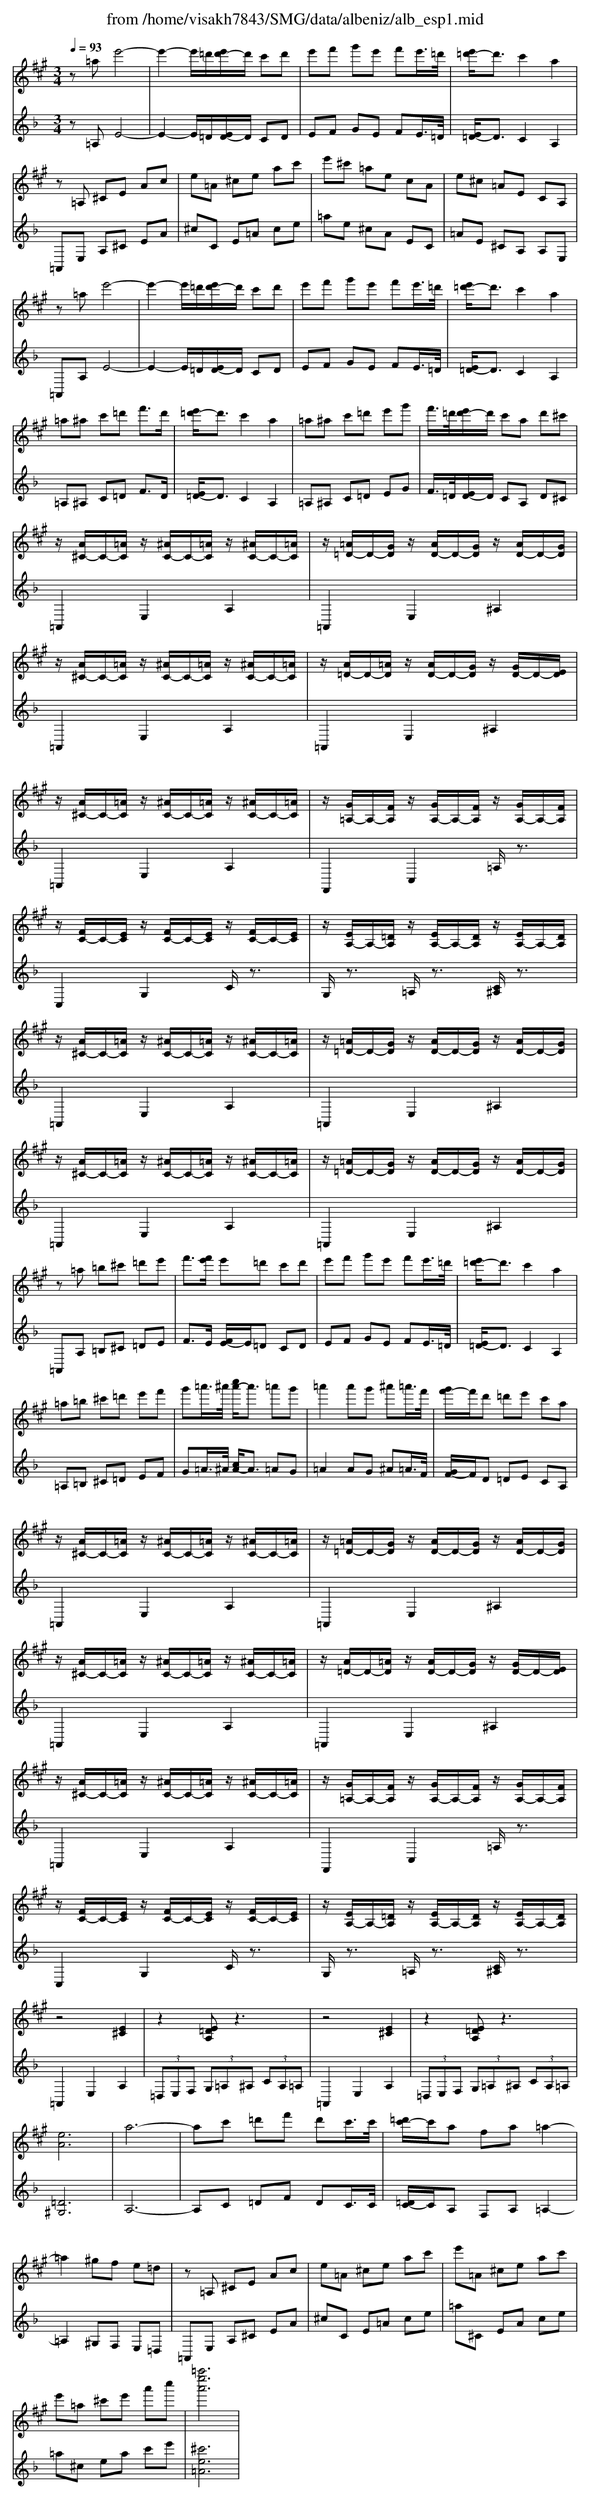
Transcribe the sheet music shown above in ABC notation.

X:1
T: from /home/visakh7843/SMG/data/albeniz/alb_esp1.mid
M: 3/4
L: 1/8
Q:1/4=93
K:F % 1 flats
V:1
K:A % 226 sharps
z=a e'4-| \
e'2- e'/2=d'/2[e'd'-]/2d'/2 c'd'| \
e'f' g'e' f'e'/2>=d'/2| \
[e'=d'-]/2d'3/2 c'2 a2|
z=A, ^CE Ac| \
e=A ^ce ac'| \
e'^c' =ae cA| \
e^c =AE CA,|
z=a e'4-| \
e'2- e'/2=d'/2[e'd'-]/2d'/2 c'd'| \
e'f' g'e' f'e'/2>=d'/2| \
[e'=d'-]/2d'3/2 c'2 a2|
=a^a c'=d' f'3/2d'/2| \
[e'=d'-]/2d'3/2 c'2 a2| \
=a^a c'=d' e'g'| \
f'/2>=d'/2[e'd'-]/2d'/2 c'a d'^c'|
z/2[A^C-]/2C/2-[=AC]/2 z/2[^AC-]/2C/2-[=AC]/2 z/2[^AC-]/2C/2-[=AC]/2| \
z/2[=A=D-]/2D/2-[GD]/2 z/2[AD-]/2D/2-[GD]/2 z/2[AD-]/2D/2-[GD]/2| \
z/2[A^C-]/2C/2-[=AC]/2 z/2[^AC-]/2C/2-[=AC]/2 z/2[^AC-]/2C/2-[=AC]/2| \
z/2[A=D-]/2D/2-[=AD]/2 z/2[AD-]/2D/2-[GD]/2 z/2[GD-]/2D/2-[ED]/2|
z/2[A^C-]/2C/2-[=AC]/2 z/2[^AC-]/2C/2-[=AC]/2 z/2[^AC-]/2C/2-[=AC]/2| \
z/2[G=A,-]/2A,/2-[FA,]/2 z/2[GA,-]/2A,/2-[FA,]/2 z/2[GA,-]/2A,/2-[FA,]/2| \
z/2[FC-]/2C/2-[EC]/2 z/2[FC-]/2C/2-[EC]/2 z/2[FC-]/2C/2-[EC]/2| \
z/2[EA,-]/2A,/2-[=DA,]/2 z/2[EA,-]/2A,/2-[DA,]/2 z/2[EA,-]/2A,/2-[DA,]/2|
z/2[A^C-]/2C/2-[=AC]/2 z/2[^AC-]/2C/2-[=AC]/2 z/2[^AC-]/2C/2-[=AC]/2| \
z/2[=A=D-]/2D/2-[GD]/2 z/2[AD-]/2D/2-[GD]/2 z/2[AD-]/2D/2-[GD]/2| \
z/2[A^C-]/2C/2-[=AC]/2 z/2[^AC-]/2C/2-[=AC]/2 z/2[^AC-]/2C/2-[=AC]/2| \
z/2[=A=D-]/2D/2-[GD]/2 z/2[AD-]/2D/2-[GD]/2 z/2[AD-]/2D/2-[GD]/2|
z=a =b^c' =d'e'| \
f'3/2[f'e']/2 e'=d' c'd'| \
e'f' g'e' f'e'/2>=d'/2| \
[e'=d'-]/2d'3/2 c'2 a2|
=a=b ^c'=d' e'f'| \
g'=a'/2>^a'/2 [c''a'-]/2a'3/2 =a'g'| \
=a'2 a'g' ^a'=a'/2>f'/2| \
[g'f'-]/2f'/2d' =d'e' c'a|
z/2[A^C-]/2C/2-[=AC]/2 z/2[^AC-]/2C/2-[=AC]/2 z/2[^AC-]/2C/2-[=AC]/2| \
z/2[=A=D-]/2D/2-[GD]/2 z/2[AD-]/2D/2-[GD]/2 z/2[AD-]/2D/2-[GD]/2| \
z/2[A^C-]/2C/2-[=AC]/2 z/2[^AC-]/2C/2-[=AC]/2 z/2[^AC-]/2C/2-[=AC]/2| \
z/2[A=D-]/2D/2-[=AD]/2 z/2[AD-]/2D/2-[GD]/2 z/2[GD-]/2D/2-[ED]/2|
z/2[A^C-]/2C/2-[=AC]/2 z/2[^AC-]/2C/2-[=AC]/2 z/2[^AC-]/2C/2-[=AC]/2| \
z/2[G=A,-]/2A,/2-[FA,]/2 z/2[GA,-]/2A,/2-[FA,]/2 z/2[GA,-]/2A,/2-[FA,]/2| \
z/2[FC-]/2C/2-[EC]/2 z/2[FC-]/2C/2-[EC]/2 z/2[FC-]/2C/2-[EC]/2| \
z/2[EA,-]/2A,/2-[=DA,]/2 z/2[EA,-]/2A,/2-[DA,]/2 z/2[EA,-]/2A,/2-[DA,]/2|
z4 [E^C]2| \
z2 [E=DA,]z3| \
z4 [E^C]2| \
z2 [E=DA,]z3|
[eA]6| \
a6-| \
ac' =d'f' d'c'/2>c'/2| \
[=d'c'-]/2c'/2a fa =a2-|
=a2 ^gf e=d| \
z=A, ^CE Ac| \
e=A ^ce ac'| \
e'=A ^ce ac'|
e'=a ^c'e' a'c''| \
[=a''e''a']6|
V:2
z=A, E4-| \
E2- E/2=D/2[ED-]/2D/2 CD| \
EF GE FE/2>=D/2| \
[E=D-]/2D3/2 C2 A,2|
=A,,E, A,^C EA| \
^cC E=A ce| \
=ae ^cA EC| \
=AE ^CA, A,E,|
=A,,A, E4-| \
E2- E/2=D/2[ED-]/2D/2 CD| \
EF GE FE/2>=D/2| \
[E=D-]/2D3/2 C2 A,2|
=A,^A, C=D F3/2D/2| \
[E=D-]/2D3/2 C2 A,2| \
=A,^A, C=D EG| \
F/2>=D/2[ED-]/2D/2 CA, D^C|
=A,,2 E,2 A,2| \
=A,,2 E,2 ^A,2| \
=A,,2 E,2 A,2| \
=A,,2 E,2 ^A,2|
=A,,2 E,2 A,2| \
F,,2 C,2 =A,/2z3/2| \
C,2 G,2 C/2z3/2| \
G,/2z3/2 =A,/2z3/2 [C^A,]/2z3/2|
=A,,2 E,2 A,2| \
=A,,2 E,2 ^A,2| \
=A,,2 E,2 A,2| \
=A,,2 E,2 ^A,2|
=A,,A, =B,^C =DE| \
F3/2E/2 [FE-]/2E/2=D CD| \
EF GE FE/2>=D/2| \
[E=D-]/2D3/2 C2 A,2|
=A,=B, ^C=D EF| \
G=A/2>^A/2 [cA-]/2A3/2 =AG| \
=A2 AG ^A=A/2>F/2| \
[GF-]/2F/2D =DE CA,|
=A,,2 E,2 A,2| \
=A,,2 E,2 ^A,2| \
=A,,2 E,2 A,2| \
=A,,2 E,2 ^A,2|
=A,,2 E,2 A,2| \
F,,2 C,2 =A,/2z3/2| \
C,2 G,2 C/2z3/2| \
G,/2z3/2 =A,/2z3/2 [C^A,]/2z3/2|
=A,,2 E,2 A,2| \
 (3=D,E,F,  (3G,=A,^A,  (3CA,=A,| \
=A,,2 E,2 A,2| \
 (3=D,E,F,  (3G,=A,^A,  (3CA,=A,|
[=D^G,]6| \
A,6-| \
A,C =DF DC/2>C/2| \
[=DC-]/2C/2A, F,A, =A,2-|
=A,2 ^G,F, E,=D,| \
=A,,E, A,^C EA| \
^cC E=A ce| \
=a^C EA ce|
=a^c ea c'e'| \
[^c'e=A]6|
